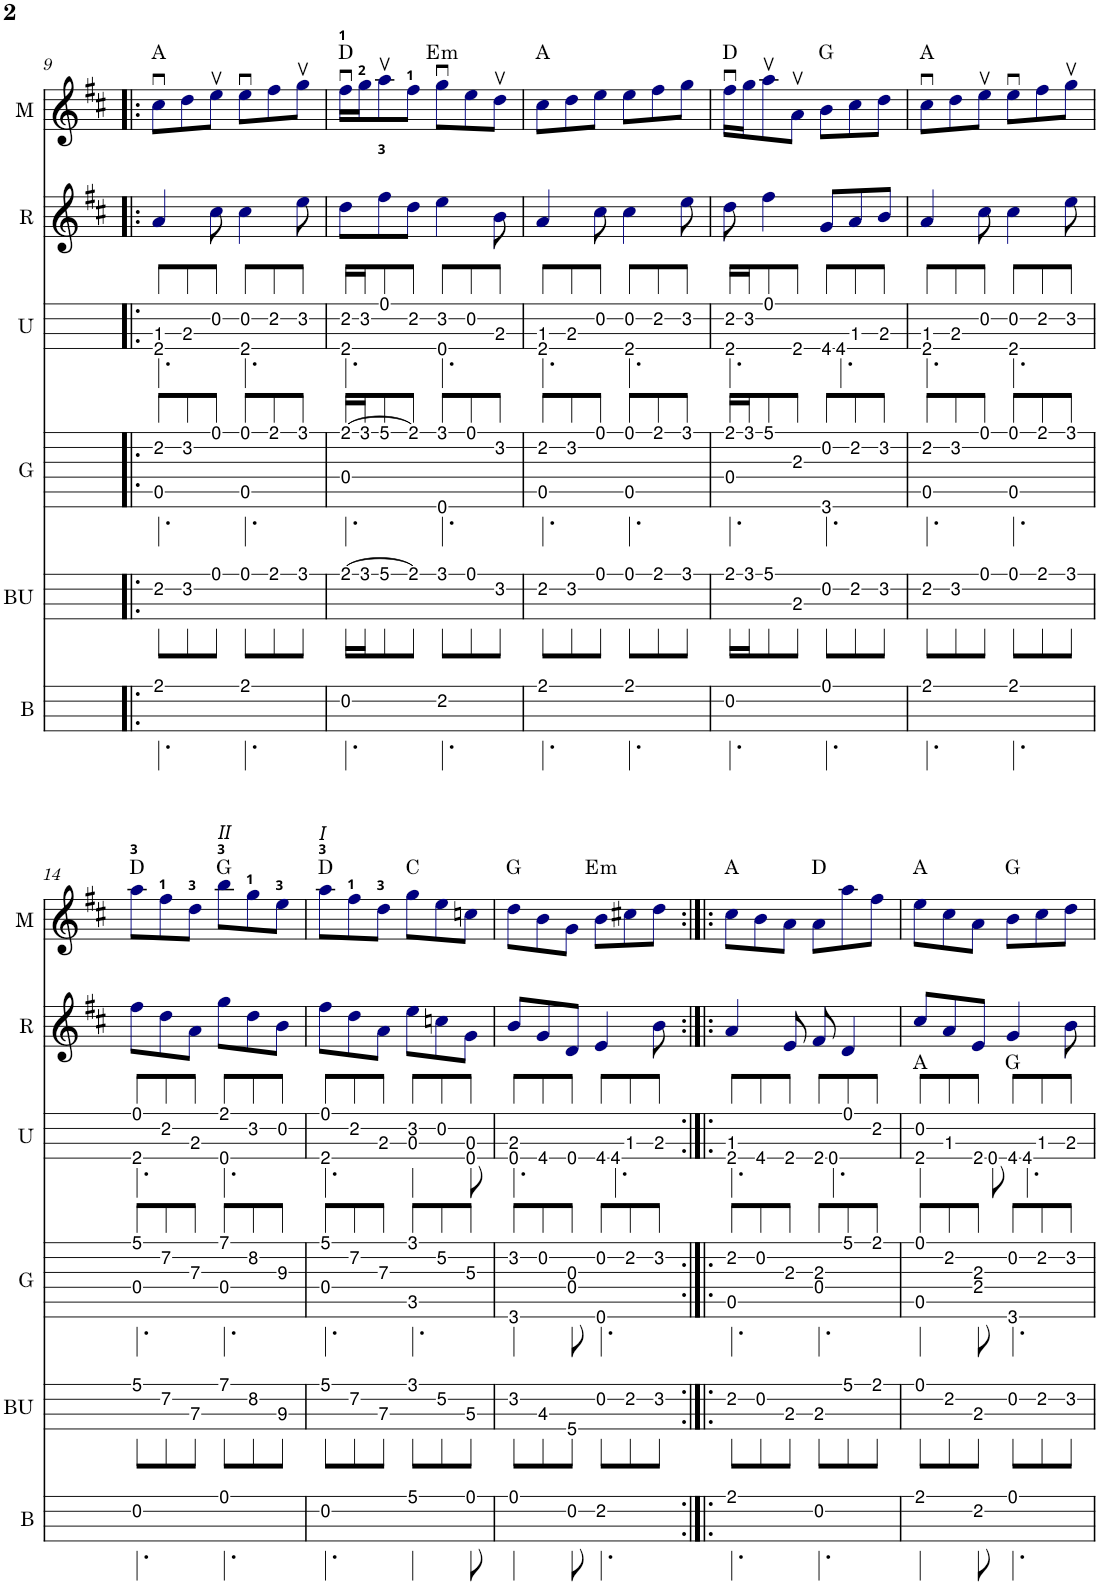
**kern	**kern	**kern	**kern	**harte	**kern	**kern	**harte
*part6	*part5	*part4	*part3	*part3	*part2	*part1	*part1
*staff6	*staff5	*staff4	*staff3	*	*staff2	*staff1	*
*I"Bass Guitar	*I"Baritone	*I"Guitar	*I"Ukulele	*	*I"Tenor Recorder	*I"Mandolin	*
*I'B	*	*I'G	*I'U	*	*I'R	*I'M	*
!!LO:PB:g=z
*	*	*	*	*	*clefG2	*clefG2	*
*	*Trd7c12	*	*	*	*	*	*
*k[f#c#]	*k[f#c#]	*k[f#c#]	*k[f#c#]	*	*k[f#c#]	*k[f#c#]	*
*D:	*D:	*D:	*D:	*	*D:	*D:	*
*M6/8	*M6/8	*M6/8	*M6/8	*	*M6/8	*M6/8	*
=9!|:	=9!|:	=9!|:	=9!|:	=9!|:	=9!|:	=9!|:	=9!|:
*	*	*^	*^	*	*	*	*
4.AA\	8c#\L	8c#/L	4.AA\	8c#/L	4.A\	.	4ai/	8cc#ui\L	A:maj
.	8d\	8d/	.	8d/	.	.	.	8ddi\	.
.	8e\J	8e/J	.	8e/J	.	.	8cc#i\	8eevi\J	.
4.AA\	8e\L	8e/L	4.AA\	8e/L	4.A\	.	4cc#i\	8eeui\L	.
.	8f#\	8f#/	.	8f#/	.	.	.	8ff#i\	.
.	8g\J	8g/J	.	8g/J	.	.	8eei\	8ggvi\J	.
=10	=10	=10	=10	=10	=10	=10	=10	=10	=10
!	!	!	!	!	!	!	!	!LO:TX:a:B:t=1	!
4.DD\	[16f#\LL	[16f#/LL	4.D\	16f#/LL	4.A\	.	8ddi\L	16ff#ui\LL	D:maj
!	!	!	!	!	!	!	!	!LO:TX:a:B:t=2	!
.	16g\J	16g/J	.	16g/J	.	.	.	16ggi\J	.
!	!	!	!	!	!	!	!	!LO:TX:b:B:t=3	!
.	8a\	8a/	.	8a/	.	.	8ff#i\	8aavi\	.
!	!	!	!	!	!	!	!	!LO:TX:a:B:t=1	!
.	8f#\J]	8f#/J]	.	8f#/J	.	.	8ddi\J	8ff#i\J	.
!	!	!	!	!	!	!	!	!	!LO:H:kt=m
4.EE\	8g\L	8g/L	4.EE\	8g/L	4.G\	.	4eei\	8ggui\L	E:min
.	8e\	8e/	.	8e/	.	.	.	8eei\	.
.	8d\J	8d/J	.	8d/J	.	.	8bi\	8ddvi\J	.
=11	=11	=11	=11	=11	=11	=11	=11	=11	=11
4.AA\	8c#\L	8c#/L	4.AA\	8c#/L	4.A\	.	4ai/	8cc#i\L	A:maj
.	8d\	8d/	.	8d/	.	.	.	8ddi\	.
.	8e\J	8e/J	.	8e/J	.	.	8cc#i\	8eei\J	.
4.AA\	8e\L	8e/L	4.AA\	8e/L	4.A\	.	4cc#i\	8eei\L	.
.	8f#\	8f#/	.	8f#/	.	.	.	8ff#i\	.
.	8g\J	8g/J	.	8g/J	.	.	8eei\	8ggi\J	.
=12	=12	=12	=12	=12	=12	=12	=12	=12	=12
4.DD\	16f#\LL	16f#/LL	4.D\	16f#/LL	4.A\	.	8ddi\	16ff#ui\LL	D:maj
.	16g\J	16g/J	.	16g/J	.	.	.	16ggi\J	.
.	8a\	8a/	.	8a/	.	.	4ff#i\	8aavi\	.
.	8A\J	8A/J	.	8A/J	.	.	.	8avi\J	.
4.GG\	8B\L	8B/L	4.GG\	8B/L	4.B\	.	8gi/L	8bi\L	G:maj
.	8c#\	8c#/	.	8c#/	.	.	8ai/	8cc#i\	.
.	8d\J	8d/J	.	8d/J	.	.	8bi/J	8ddi\J	.
=13	=13	=13	=13	=13	=13	=13	=13	=13	=13
4.AA\	8c#\L	8c#/L	4.AA\	8c#/L	4.A\	.	4ai/	8cc#ui\L	A:maj
.	8d\	8d/	.	8d/	.	.	.	8ddi\	.
.	8e\J	8e/J	.	8e/J	.	.	8cc#i\	8eevi\J	.
4.AA\	8e\L	8e/L	4.AA\	8e/L	4.A\	.	4cc#i\	8eeui\L	.
.	8f#\	8f#/	.	8f#/	.	.	.	8ff#i\	.
.	8g\J	8g/J	.	8g/J	.	.	8eei\	8ggvi\J	.
!!LO:LB:g=z
=14	=14	=14	=14	=14	=14	=14	=14	=14	=14
!	!	!	!	!	!	!	!	!LO:TX:a:B:t=3	!
4.DD\	8a\L	8a/L	4.D\	8a/L	4.A\	.	8ff#i\L	8aai\L	D:maj
!	!	!	!	!	!	!	!	!LO:TX:a:B:t=1	!
.	8f#\	8f#/	.	8f#/	.	.	8ddi\	8ff#i\	.
!	!	!	!	!	!	!	!	!LO:TX:a:B:t=3	!
.	8d\J	8d/J	.	8d/J	.	.	8ai\J	8ddi\J	.
!	!	!	!	!	!	!	!	!LO:TX:a:B:t=3	!
!	!	!	!	!	!	!	!	!LO:TX:a:i:t=II	!
4.GG\	8b\L	8b/L	4.D\	8b/L	4.G\	.	8ggi\L	8bbi\L	G:maj
!	!	!	!	!	!	!	!	!LO:TX:a:B:t=1	!
.	8g\	8g/	.	8g/	.	.	8ddi\	8ggi\	.
!	!	!	!	!	!	!	!	!LO:TX:a:B:t=3	!
.	8e\J	8e/J	.	8e/J	.	.	8bi\J	8eei\J	.
=15	=15	=15	=15	=15	=15	=15	=15	=15	=15
!	!	!	!	!	!	!	!	!LO:TX:a:B:t=3	!
!	!	!	!	!	!	!	!	!LO:TX:a:i:t=I	!
4.DD\	8a\L	8a/L	4.D\	8a/L	4.A\	.	8ff#i\L	8aai\L	D:maj
!	!	!	!	!	!	!	!	!LO:TX:a:B:t=1	!
.	8f#\	8f#/	.	8f#/	.	.	8ddi\	8ff#i\	.
!	!	!	!	!	!	!	!	!LO:TX:a:B:t=3	!
.	8d\J	8d/J	.	8d/J	.	.	8ai\J	8ddi\J	.
4Cn\	8g\L	8g/L	4.C\	8g/L	4c\	.	8eei\L	8ggi\L	C:maj
.	8e\	8e/	.	8e/	.	.	8ccni\	8eei\	.
8GG\	8c\J	8c/J	.	8c/J	8G\	.	8gi\J	8ccni\J	.
=16	=16	=16	=16	=16	=16	=16	=16	=16	=16
4GG\	8d\L	8d/L	4GG\	8d/L	4.G\	.	8bi/L	8ddi\L	G:maj
.	8B\	8B/	.	8B/	.	.	8gi/	8bi\	.
8DD\	8G\J	8G/J	8D\	8G/J	.	.	8di/J	8gi\J	.
!	!	!	!	!	!	!	!	!	!LO:H:kt=m
4.EE\	8B\L	8B/L	4.EE\	8B/L	4.B\	.	4ei/	8bi\L	E:min
.	8c#\	8c#/	.	8c#/	.	.	.	8cc#Xi\	.
.	8d\J	8d/J	.	8d/J	.	.	8bi\	8ddi\J	.
=17:|!|:	=17:|!|:	=17:|!|:	=17:|!|:	=17:|!|:	=17:|!|:	=17:|!|:	=17:|!|:	=17:|!|:	=17:|!|:
4.AA\	8c#\L	8c#/L	4.AA\	8c#/L	4.A\	.	4ai/	8cc#i\L	A:maj
.	8B\	8B/	.	8B/	.	.	.	8bi\	.
.	8A\J	8A/J	.	8A/J	.	.	8ei/	8ai\J	.
4.DD\	8A\L	8A/L	4.D\	8A/L	4.D\	.	8f#i/	8ai\L	D:maj
.	8a\	8a/	.	8a/	.	.	4di/	8aai\	.
.	8f#\J	8f#/J	.	8f#/J	.	.	.	8ff#i\J	.
=18	=18	=18	=18	=18	=18	=18	=18	=18	=18
4AA\	8e\L	8e/L	4AA\	8e/L	4A\	A:maj	8cc#i/L	8eei\L	A:maj
.	8c#\	8c#/	.	8c#/	.	.	8ai/	8cc#i\	.
8EE\	8A\J	8A/J	8E\	8A/J	8E\	.	8ei/J	8ai\J	.
4.GG\	8B\L	8B/L	4.GG\	8B/L	4.B\	G:maj	4gi/	8bi\L	G:maj
.	8c#\	8c#/	.	8c#/	.	.	.	8cc#i\	.
.	8d\J	8d/J	.	8d/J	.	.	8bi\	8ddi\J	.
*	*	*v	*v	*	*	*	*	*	*
*	*	*	*v	*v	*	*	*	*
=	=	=	=	=	=	=	=
*-	*-	*-	*-	*-	*-	*-	*-
